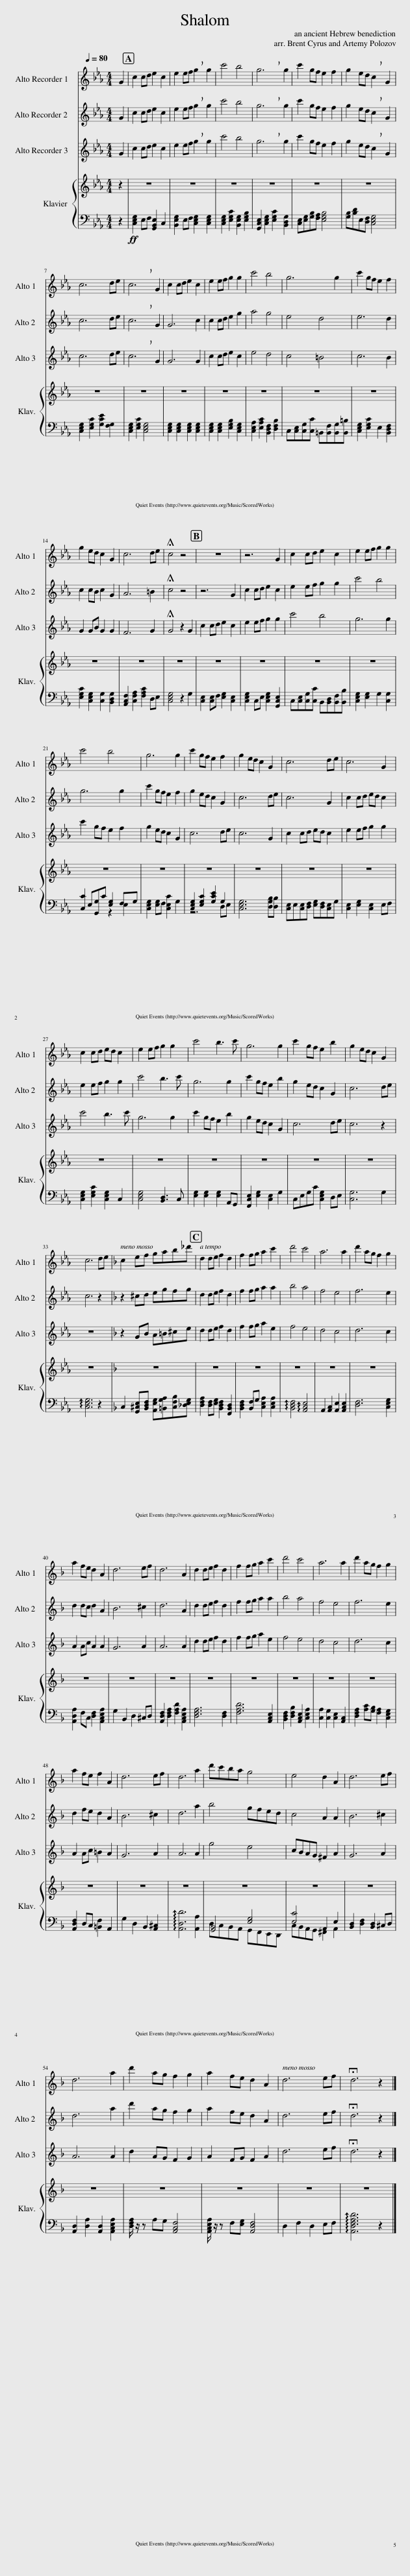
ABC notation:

X:1
%%score 1 2 3 ( 4 5 )
L:1/8
Q:1/4=80
M:4/4
I:linebreak $
K:Eb
V:1 treble
V:2 treble
V:3 treble
V:4 bass
V:5 bass
V:1
 G2 | c2 cd e2 c2 | e2 ef !breath!g2 g2 | c'4 b4 | !breath!g6 g2 | %5
 c'2 gf e2 f2 | g2 ed !breath!c2 G2 |$ c6 de | !breath!c6 G2 | c2 cd e2 c2 | %10
 e2 ef g2 g2 | c'4 b4 | g6 g2 | c'2 gf e2 f2 |$ g2 ed c2 G2 | %15
 c6 de | !fermata!c4 z4 | z8 | z6 G2 | c2 cd e2 c2 | %20
 e2 ef g2 g2 |$ c'4 b4 | g6 g2 | c'2 gf e2 f2 | g2 ed c2 G2 | %25
 c6 de | c6 G2 |$ c2 cd ed c2 | e2 ef g2 g2 | c'4 b3 c' | %30
 g6 g2 | c'2 gf e2 b2 | g2 ed c2 G2 |$ c6 de |[K:F][Q:1/4=72] c2 ef gab_d' | %35
[Q:1/4=80] d2 de f2 d2 | f2 fg a2 c'2 | d'4 c'4 | a6 a2 | d'2 ag f2 g2 |$ %40
 a2 fe d2 A2 | d6 ef | d6 A2 | d2 de f2 d2 | f2 fg a2 c'2 | %45
 d'4 c'4 | a6 a2 | d'2 ag f2 g2 |$ a2 fe f2 A2 | d6 ef | %50
 d6 a2 | d'c'ba g4 | e4 d2 A2 | d6 ef |$ d6 a2 | %55
 d'2 ag f2 g2 | a2 fe d2 A2 |[Q:1/4=60] d6 ef | !fermata!d6 z2 |] %59
V:2
 G2 | c2 cd e2 c2 | e2 ef !breath!g2 g2 | c'4 b4 | !breath!g6 g2 | %5
 c'2 gf e2 f2 | g2 ed !breath!c2 G2 |$ c6 de | !breath!c6 G2 | G6 c2 | %10
 c2 cd e2 g2 | a4 g4 | e4 d4 | e6 d2 |$ c2 cB c2 G2 | %15
 A6 =B2 | !fermata!c4 z4 | z6 G2 | c2 cd e2 c2 | e2 ef g2 g2 | %20
 c'4 b4 |$ g6 g2 | c'2 gf e2 f2 | g2 ed c2 G2 | c6 de | %25
 c6 G2 | c2 cd ed c2 |$ e2 ef g2 g2 | c'4 b3 c' | g6 g2 | %30
 c'2 gf e2 b2 | g2 ed c2 G2 | c6 de |$ c6 z2 |[K:F] z2 ^cd egfg | %35
 d2 de f2 d2 | f2 fg a2 a2 | b4 a4 | f4 e4 | f6 e2 |$ %40
 d2 dc d2 A2 | B6 ^c2 | d6 A2 | d2 de f2 d2 | f2 fg a2 a2 | %45
 b4 a4 | f4 e4 | f6 e2 |$ d2 fe d2 A2 | B6 ^c2 | %50
 d6 a2 | b4 gfed | c4 A2 A2 | B6 ^c2 |$ d6 a2 | %55
 d'2 ag f2 g2 | a2 fe d2 A2 | d6 ef | !fermata!d6 z2 |] %59
V:3
 G2 | c2 cd e2 c2 | e2 ef !breath!g2 g2 | c'4 b4 | !breath!g6 g2 | %5
 c'2 gf e2 f2 | g2 ed !breath!c2 G2 |$ c6 de | !breath!c6 G2 | G6 G2 | %10
 c2 cd e2 c2 | e4 d4 | c4 =B4 | c6 B2 |$ G2 GB G2 G2 | %15
 F6 G2 | !fermata!G4 z2 G2 | c2 cd e2 c2 | e2 ef g2 g2 | c'4 b4 | %20
 g6 g2 |$ c'2 gf e2 f2 | g2 ed c2 G2 | c6 de | c6 G2 | %25
 c2 cd ed c2 | e2 ef g2 g2 |$ c'4 b3 c' | g6 g2 | c'2 gf e2 b2 | %30
 g2 ed c2 G2 | c6 de | c6 z2 |$ z8 |[K:F] z2 GB A=B^ce | %35
 d2 de f2 d2 | f2 fg a2 e2 | f4 e4 | d4 c4 | d6 c2 |$ %40
 A2 Ac A2 A2 | G6 A2 | A6 A2 | d2 de f2 d2 | f2 fg a2 e2 | %45
 f4 e4 | d4 c4 | d6 c2 |$ A2 Ac =B2 A2 | G6 A2 | %50
 A6 A2 | g4 e4 | cBAG ^F2 A2 | G6 A2 |$ A6 A2 | %55
 d2 AG F2 G2 | A2 FG F2 A2 | d6 ef | !fermata!d6 z2 |] %59
V:4
 z2 |!ff! [C,E,G,]2 E,F, [G,,B,,E,]2 C,2 | [B,,E,G,]2 E,F, [C,E,G,]2 [C,E,G,]2 | [C,E,G,]2 [E,G,C]2 [B,,E,G,]2 [E,G,B,]2 | [G,,C,E,]2 [C,E,G,]2 [E,G,C]2 [B,,D,G,]2 | %5
 [C,E,][E,G,][G,B,][F,A,] [E,G,B,]4 | [G,B,][B,D]E,[D,F,] [C,E,G,]4 |$ [C,E,G,]2 [E,G,C]2 [G,CE]2 [F,G,]2 | [C,E,G,]2 [E,G,C]2 [C,E,G,]4 | [C,E,G,]2 [C,E,G,]2 [C,E,G,]2 [C,E,G,]2 | %10
 [C,E,G,]2 [C,E,G,]2 [E,G,B,]2 [C,E,G,]2 | [C,E,A,]2 [E,A,C]2 [B,,D,F,]2 [D,F,B,]2 | C,[C,E,][C,G,][C,C] =B,,[B,,F,][B,,G,][B,,=B,] | [C,E,G,]2 [E,G,C]2 E,2 [B,,D,F,]2 |$ [E,G,C]2 [C,E,G,]2 [C,G,]2 [B,,D,G,]2 | %15
 [A,,C,F,]2 [C,F,A,]2 [F,A,C]2 D,E, | [C,E,G,]4 z2 G,2 | [C,E,]2 [C,E,]F, [E,G,]2 [C,E,]2 | [C,E,G,]2 C,E, [C,E,G,]2 [G,,C,E,]2 | C,[C,E,][C,G,][C,C] B,,[B,,D,][B,,F,][B,,B,] | %20
 [C,E,G,]2 [E,G,]2 G,2 [C,G,]2 |$ [C,C]2 G,,2 [E,G,]2 F,G, | [C,E,G,]2 [E,G,]F, [C,E,C]2 G,2 | [C,E,G,]2 [E,G,C]2 [G,CE]2 G,2 | [C,E,G,]6 [D,G,B,][D,B,] | %25
 [C,E,]E,[C,E,][D,F,] [E,G,][D,F,][C,E,]G, | [C,E,]2 [E,G,]2 [C,E,]2 E,F, |$ [C,E,G,]2 [E,G,C]2 [C,E,G,]2 C,2 | [C,E,G,]4 [B,,D,]3 C, | [E,G,]2 [E,G,]2 [E,G,]2 A,,G,, | %30
 [F,,C,E,]2 [E,G,]2 [C,E,]2 G,2 | C,E,G,C [C,E,G,]2 D,E, | [C,G,]6 G,2 |$ !arpeggio![C,E,G,]6 z2 |[K:F] C,2 [G,,^C,E,][B,,D,F,] [A,,E,G,][=B,,G,A,][C,F,B,][_D,E,G,] | %35
 [D,F,A,]2 [D,F,][E,G,] [B,,D,F,]2 [F,,B,,D,]2 | [B,,D,F,]2 B,,2 [C,E,A,]2 [C,E,A,]2 | !arpeggio![B,,D,F,]4 !arpeggio![A,,C,E,]4 | A,,2 [A,,C,]2 [A,,E,]2 [A,,C,E,]2 | [D,F,]6 [C,E,G,]2 |$ %40
 [A,,D,A,]2 F,C, [D,F,]2 [A,,C,E,A,]2 | G,2 B,,2 D,2 ^C,D, | [A,,D,F,]2 [D,F,A,]2 [F,A,D]2 [A,,C,E,A,]2 | [D,F,A,]6 [D,F,]2 | [F,A,D]6 [A,,C,E,]2 | %45
 [B,,D,F,]2 [D,F,B,]2 [A,,C,E,]2 [C,E,A,]2 | [C,A,]2 [C,G,]2 [C,E,]2 [A,,C,]2 | [D,F,A,]2 [A,C][G,B,] [F,A,]2 [C,E,G,]2 |$ [A,,D,F,]2 D,C, [=B,,F,]2 A,,2 | G,2 D,2 B,,2 [A,,^C,]2 | %50
 !arpeggio![A,,D,D]6 [A,,A,]2 | [G,,B,,]4 [E,G,]4 | [E,C]4 A,,2 E,2 | [B,,D,]2 [D,F,]2 [B,,D,]2 ^C,D, |$ [A,,D,]2 [D,A,]2 [A,,D,]2 [A,,C,E,A,]2 | %55
 [D,F,A,]/ z/ z A,G, [A,,C,F,]4 | [A,,C,E,A,]/ z/ z F,[E,G,] [A,,D,F,]4 | D,2 F,2 D,2 E,F, | !arpeggio![A,,D,F,A,D]6 z2 |] %59
V:5
 x2 | x8 | x8 | x8 | x8 | %5
 x8 | x8 |$ x8 | x8 | x8 | %10
 x8 | x8 | x8 | x8 |$ x8 | %15
 x8 | x8 | x8 | x8 | x8 | %20
 x8 |$ x E,G,C z2 E,2 | x8 | z6 D,E, | x8 | %25
 x8 | x8 |$ x8 | x8 | x8 | %30
 x8 | x8 | x8 |$ x8 |[K:F] x8 | %35
 x8 | x2 F,G, x4 | x8 | x8 | x8 |$ %40
 x8 | x8 | x8 | x8 | x8 | %45
 x8 | x8 | x8 |$ x8 | x8 | %50
 x8 | D,C,B,,A,, G,,F,,E,,D,, | C,B,,A,,G,, ^F,,2 A,,2 | x8 |$ x8 | %55
 x8 | x8 | x8 | x8 |] %59
